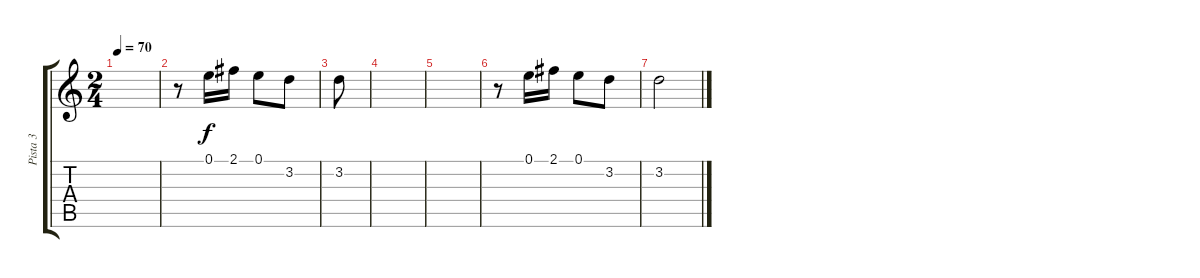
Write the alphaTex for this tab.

\track ("Pista 3" "Pista 3") {instrument acousticguitarsteel}
\staff {score tabs}
\tuning (E4 B3 G3 D3 A2 E2) {hide}
\ts (2 4)
\tempo 70
\clef g2
\ks c
|
r.8 0.1.16 2.1.16 0.1.8 3.2.8 |
3.2.8 |
|
|
r.8 0.1.16 2.1.16 0.1.8 3.2.8 |
3.2.2
